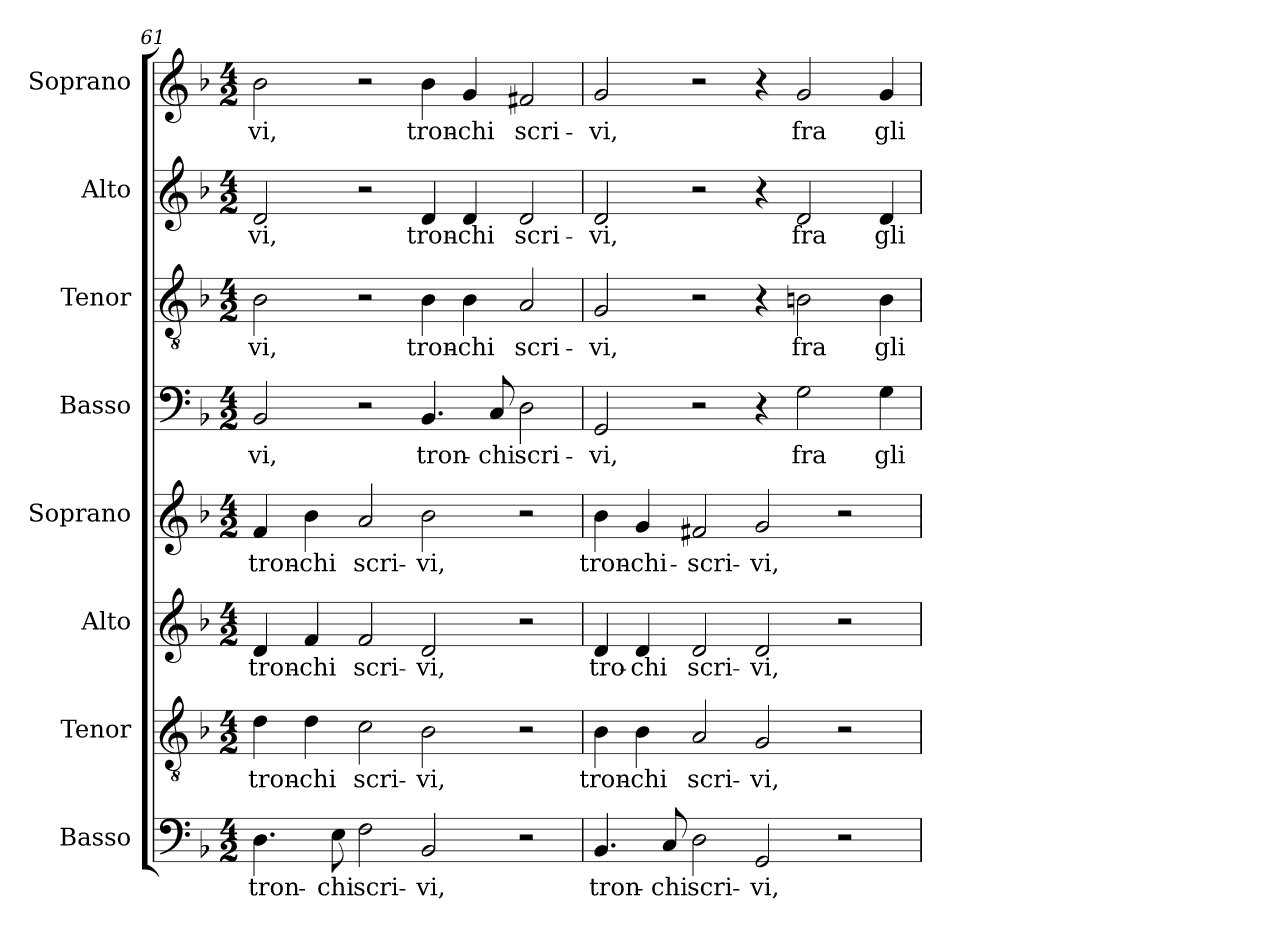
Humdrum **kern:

**kern	**text	**kern	**text	**kern	**text	**kern	**text	**kern	**text	**kern	**text	**kern	**text	**kern	**text
*part8	*part8	*part7	*part7	*part6	*part6	*part5	*part5	*part4	*part4	*part3	*part3	*part2	*part2	*part1	*part1
*staff8	*staff8	*staff7	*staff7	*staff6	*staff6	*staff5	*staff5	*staff4	*staff4	*staff3	*staff3	*staff2	*staff2	*staff1	*staff1
*I"Basso	*	*I"Tenor	*	*I"Alto	*	*I"Soprano	*	*I"Basso	*	*I"Tenor	*	*I"Alto	*	*I"Soprano	*
*	*	*I'T.	*	*I'A.	*	*I'Sop.	*	*	*	*I'T.	*	*I'A.	*	*I'Sop.	*
!!LO:LB:g=z
*clefF4	*	*clefGv2	*	*clefG2	*	*clefG2	*	*clefF4	*	*clefGv2	*	*clefG2	*	*clefG2	*
*	*	*ITrd7c12	*	*	*	*	*	*	*	*ITrd7c12	*	*	*	*	*
*k[b-]	*	*k[b-]	*	*k[b-]	*	*k[b-]	*	*k[b-]	*	*k[b-]	*	*k[b-]	*	*k[b-]	*
*F:	*	*F:	*	*F:	*	*F:	*	*F:	*	*F:	*	*F:	*	*F:	*
*M4/2	*	*M4/2	*	*M4/2	*	*M4/2	*	*M4/2	*	*M4/2	*	*M4/2	*	*M4/2	*
=61	=61	=61	=61	=61	=61	=61	=61	=61	=61	=61	=61	=61	=61	=61	=61
!	!LO:LY:b:color=#000000	!	!	!	!	!	!	!	!	!	!	!	!	!	!
!	!	!	!LO:LY:b:color=#000000	!	!	!	!	!	!	!	!	!	!	!	!
!	!	!	!	!	!LO:LY:b:color=#000000	!	!	!	!	!	!	!	!	!	!
!	!	!	!	!	!	!	!LO:LY:b:color=#000000	!	!	!	!	!	!	!	!
!	!	!	!	!	!	!	!	!	!LO:LY:b:color=#000000	!	!	!	!	!	!
!	!	!	!	!	!	!	!	!	!	!	!LO:LY:b:color=#000000	!	!	!	!
!	!	!	!	!	!	!	!	!	!	!	!	!	!LO:LY:b:color=#000000	!	!
!	!	!	!	!	!	!	!	!	!	!	!	!	!	!	!LO:LY:b:color=#000000
4.Di\	tron-	4Di\	tron-	4di/	tron-	4fi/	tron-	2BB-i/	-vi,	2BB-i\	-vi,	2di/	-vi,	2b-i\	-vi,
!	!	!	!LO:LY:b:color=#000000	!	!	!	!	!	!	!	!	!	!	!	!
!	!	!	!	!	!LO:LY:b:color=#000000	!	!	!	!	!	!	!	!	!	!
!	!	!	!	!	!	!	!LO:LY:b:color=#000000	!	!	!	!	!	!	!	!
.	.	4Di\	-chi	4fi/	-chi	4b-i\	-chi	.	.	.	.	.	.	.	.
!	!LO:LY:b:color=#000000	!	!	!	!	!	!	!	!	!	!	!	!	!	!
8Ei\	-chi	.	.	.	.	.	.	.	.	.	.	.	.	.	.
!	!LO:LY:b:color=#000000	!	!	!	!	!	!	!	!	!	!	!	!	!	!
!	!	!	!LO:LY:b:color=#000000	!	!	!	!	!	!	!	!	!	!	!	!
!	!	!	!	!	!LO:LY:b:color=#000000	!	!	!	!	!	!	!	!	!	!
!	!	!	!	!	!	!	!LO:LY:b:color=#000000	!	!	!	!	!	!	!	!
2Fi\	scri-	2Ci\	scri-	2fi/	scri-	2ai/	scri-	2r	.	2r	.	2r	.	2r	.
!	!LO:LY:b:color=#000000	!	!	!	!	!	!	!	!	!	!	!	!	!	!
!	!	!	!LO:LY:b:color=#000000	!	!	!	!	!	!	!	!	!	!	!	!
!	!	!	!	!	!LO:LY:b:color=#000000	!	!	!	!	!	!	!	!	!	!
!	!	!	!	!	!	!	!LO:LY:b:color=#000000	!	!	!	!	!	!	!	!
!	!	!	!	!	!	!	!	!	!LO:LY:b:color=#000000	!	!	!	!	!	!
!	!	!	!	!	!	!	!	!	!	!	!LO:LY:b:color=#000000	!	!	!	!
!	!	!	!	!	!	!	!	!	!	!	!	!	!LO:LY:b:color=#000000	!	!
!	!	!	!	!	!	!	!	!	!	!	!	!	!	!	!LO:LY:b:color=#000000
2BB-i/	-vi,	2BB-i\	-vi,	2di/	-vi,	2b-i\	-vi,	4.BB-i/	tron-	4BB-i\	tron-	4di/	tron-	4b-i\	tron-
!	!	!	!	!	!	!	!	!	!	!	!LO:LY:b:color=#000000	!	!	!	!
!	!	!	!	!	!	!	!	!	!	!	!	!	!LO:LY:b:color=#000000	!	!
!	!	!	!	!	!	!	!	!	!	!	!	!	!	!	!LO:LY:b:color=#000000
.	.	.	.	.	.	.	.	.	.	4BB-i\	-chi	4di/	-chi	4gi/	-chi
!	!	!	!	!	!	!	!	!	!LO:LY:b:color=#000000	!	!	!	!	!	!
.	.	.	.	.	.	.	.	8Ci/	-chi	.	.	.	.	.	.
!	!	!	!	!	!	!	!	!	!LO:LY:b:color=#000000	!	!	!	!	!	!
!	!	!	!	!	!	!	!	!	!	!	!LO:LY:b:color=#000000	!	!	!	!
!	!	!	!	!	!	!	!	!	!	!	!	!	!LO:LY:b:color=#000000	!	!
!	!	!	!	!	!	!	!	!	!	!	!	!	!	!	!LO:LY:b:color=#000000
2r	.	2r	.	2r	.	2r	.	2Di\	scri-	2AAi/	scri-	2di/	scri-	2f#Xi/	scri-
=62	=62	=62	=62	=62	=62	=62	=62	=62	=62	=62	=62	=62	=62	=62	=62
!	!LO:LY:b:color=#000000	!	!	!	!	!	!	!	!	!	!	!	!	!	!
!	!	!	!LO:LY:b:color=#000000	!	!	!	!	!	!	!	!	!	!	!	!
!	!	!	!	!	!LO:LY:b:color=#000000	!	!	!	!	!	!	!	!	!	!
!	!	!	!	!	!	!	!LO:LY:b:color=#000000	!	!	!	!	!	!	!	!
!	!	!	!	!	!	!	!	!	!LO:LY:b:color=#000000	!	!	!	!	!	!
!	!	!	!	!	!	!	!	!	!	!	!LO:LY:b:color=#000000	!	!	!	!
!	!	!	!	!	!	!	!	!	!	!	!	!	!LO:LY:b:color=#000000	!	!
!	!	!	!	!	!	!	!	!	!	!	!	!	!	!	!LO:LY:b:color=#000000
4.BB-i/	tron-	4BB-i\	tron-	4di/	tro-	4b-i\	tron-	2GGi/	-vi,	2GGi/	-vi,	2di/	-vi,	2gi/	-vi,
!	!	!	!LO:LY:b:color=#000000	!	!	!	!	!	!	!	!	!	!	!	!
!	!	!	!	!	!LO:LY:b:color=#000000	!	!	!	!	!	!	!	!	!	!
!	!	!	!	!	!	!	!LO:LY:b:color=#000000	!	!	!	!	!	!	!	!
.	.	4BB-i\	-chi	4di/	-chi	4gi/	-chi-	.	.	.	.	.	.	.	.
!	!LO:LY:b:color=#000000	!	!	!	!	!	!	!	!	!	!	!	!	!	!
8Ci/	-chi	.	.	.	.	.	.	.	.	.	.	.	.	.	.
!	!LO:LY:b:color=#000000	!	!	!	!	!	!	!	!	!	!	!	!	!	!
!	!	!	!LO:LY:b:color=#000000	!	!	!	!	!	!	!	!	!	!	!	!
!	!	!	!	!	!LO:LY:b:color=#000000	!	!	!	!	!	!	!	!	!	!
!	!	!	!	!	!	!	!LO:LY:b:color=#000000	!	!	!	!	!	!	!	!
2Di\	scri-	2AAi/	scri-	2di/	scri-	2f#Xi/	-scri-	2r	.	2r	.	2r	.	2r	.
!	!LO:LY:b:color=#000000	!	!	!	!	!	!	!	!	!	!	!	!	!	!
!	!	!	!LO:LY:b:color=#000000	!	!	!	!	!	!	!	!	!	!	!	!
!	!	!	!	!	!LO:LY:b:color=#000000	!	!	!	!	!	!	!	!	!	!
!	!	!	!	!	!	!	!LO:LY:b:color=#000000	!	!	!	!	!	!	!	!
2GGi/	-vi,	2GGi/	-vi,	2di/	-vi,	2gi/	-vi,	4r	.	4r	.	4r	.	4r	.
!	!	!	!	!	!	!	!	!	!LO:LY:b:color=#000000	!	!	!	!	!	!
!	!	!	!	!	!	!	!	!	!	!	!LO:LY:b:color=#000000	!	!	!	!
!	!	!	!	!	!	!	!	!	!	!	!	!	!LO:LY:b:color=#000000	!	!
!	!	!	!	!	!	!	!	!	!	!	!	!	!	!	!LO:LY:b:color=#000000
.	.	.	.	.	.	.	.	2Gi\	fra	2BBni\	fra	2di/	fra	2gi/	fra
2r	.	2r	.	2r	.	2r	.	.	.	.	.	.	.	.	.
!	!	!	!	!	!	!	!	!	!LO:LY:b:color=#000000	!	!	!	!	!	!
!	!	!	!	!	!	!	!	!	!	!	!LO:LY:b:color=#000000	!	!	!	!
!	!	!	!	!	!	!	!	!	!	!	!	!	!LO:LY:b:color=#000000	!	!
!	!	!	!	!	!	!	!	!	!	!	!	!	!	!	!LO:LY:b:color=#000000
.	.	.	.	.	.	.	.	4Gi\	gli	4BBi\	gli	4di/	gli	4gi/	gli
=	=	=	=	=	=	=	=	=	=	=	=	=	=	=	=
*-	*-	*-	*-	*-	*-	*-	*-	*-	*-	*-	*-	*-	*-	*-	*-
